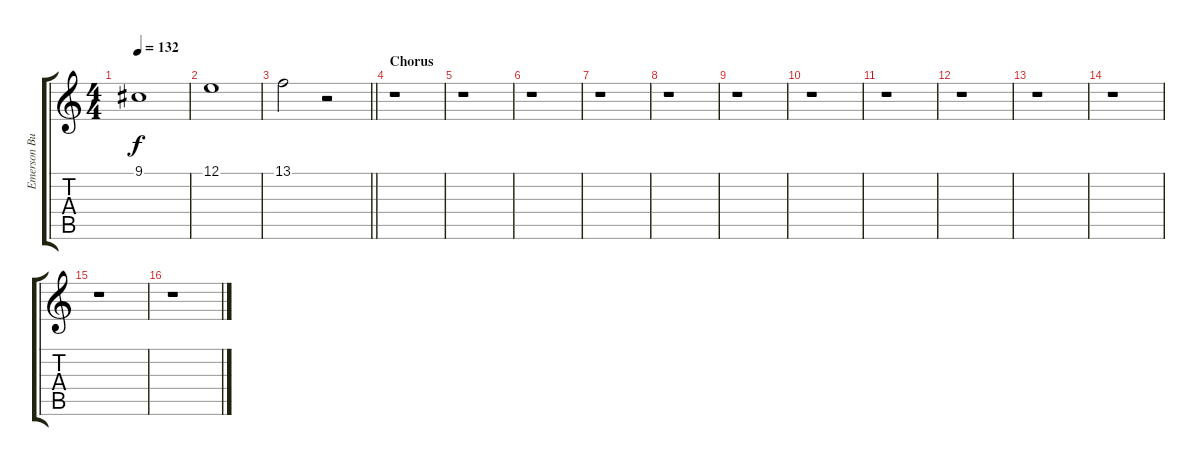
\track ("Emerson Burton (Keyboard)" "Emerson Bu") {instrument tremolostrings}
\staff {score tabs}
\tuning (E4 B3 G3 D3 A2 E2) {hide}
\ts (4 4)
\tempo 132
\clef g2
\ks c
9.1.1{dy f} |
12.1.1 |
\barLineRight lightlight
13.1.2 r.2 |
\section ("" "Chorus")
r.1 |
r.1 |
r.1 |
r.1 |
r.1 |
r.1 |
r.1 |
r.1 |
r.1 |
r.1 |
r.1 |
r.1 |
r.1
